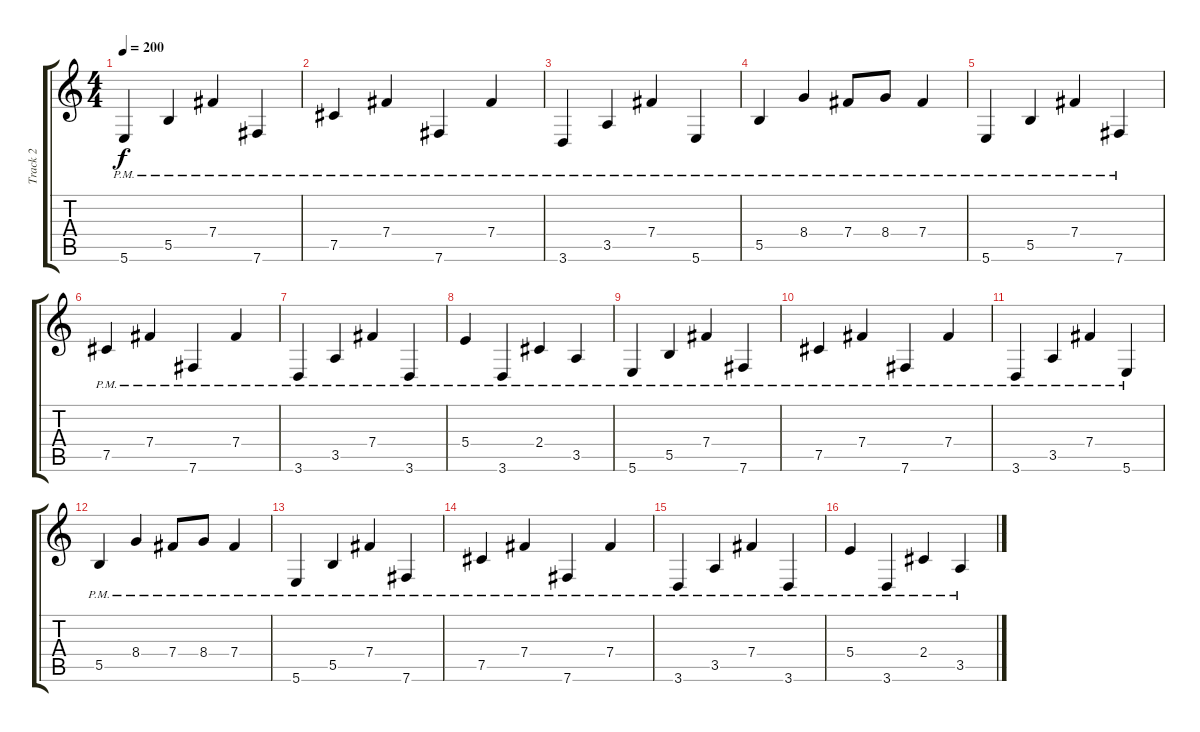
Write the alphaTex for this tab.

\track ("Track 2" "Track 2") {instrument acousticguitarsteel}
\staff {score tabs}
\tuning (Db4 Ab3 E3 B2 Gb2 B1) {hide}
\ts (4 4)
\tempo 200
\clef g2
\ks c
5.6{pm}.4{dy f} 5.5{pm}.4 7.4{pm}.4 7.6{pm}.4 |
7.5{pm}.4 7.4{pm}.4 7.6{pm}.4 7.4{pm}.4 |
3.6{pm}.4 3.5{pm}.4 7.4{pm}.4 5.6{pm}.4 |
5.5{pm}.4 8.4{pm}.4 7.4{pm}.8 8.4{pm}.8 7.4{pm}.4 |
5.6{pm}.4 5.5{pm}.4 7.4{pm}.4 7.6{pm}.4 |
7.5{pm}.4 7.4{pm}.4 7.6{pm}.4 7.4{pm}.4 |
3.6{pm}.4 3.5{pm}.4 7.4{pm}.4 3.6{pm}.4 |
5.4{pm}.4 3.6{pm}.4 2.4{pm}.4 3.5{pm}.4 |
5.6{pm}.4 5.5{pm}.4 7.4{pm}.4 7.6{pm}.4 |
7.5{pm}.4 7.4{pm}.4 7.6{pm}.4 7.4{pm}.4 |
3.6{pm}.4 3.5{pm}.4 7.4{pm}.4 5.6{pm}.4 |
5.5{pm}.4 8.4{pm}.4 7.4{pm}.8 8.4{pm}.8 7.4{pm}.4 |
5.6{pm}.4 5.5{pm}.4 7.4{pm}.4 7.6{pm}.4 |
7.5{pm}.4 7.4{pm}.4 7.6{pm}.4 7.4{pm}.4 |
3.6{pm}.4 3.5{pm}.4 7.4{pm}.4 3.6{pm}.4 |
5.4{pm}.4 3.6{pm}.4 2.4{pm}.4 3.5{pm}.4
